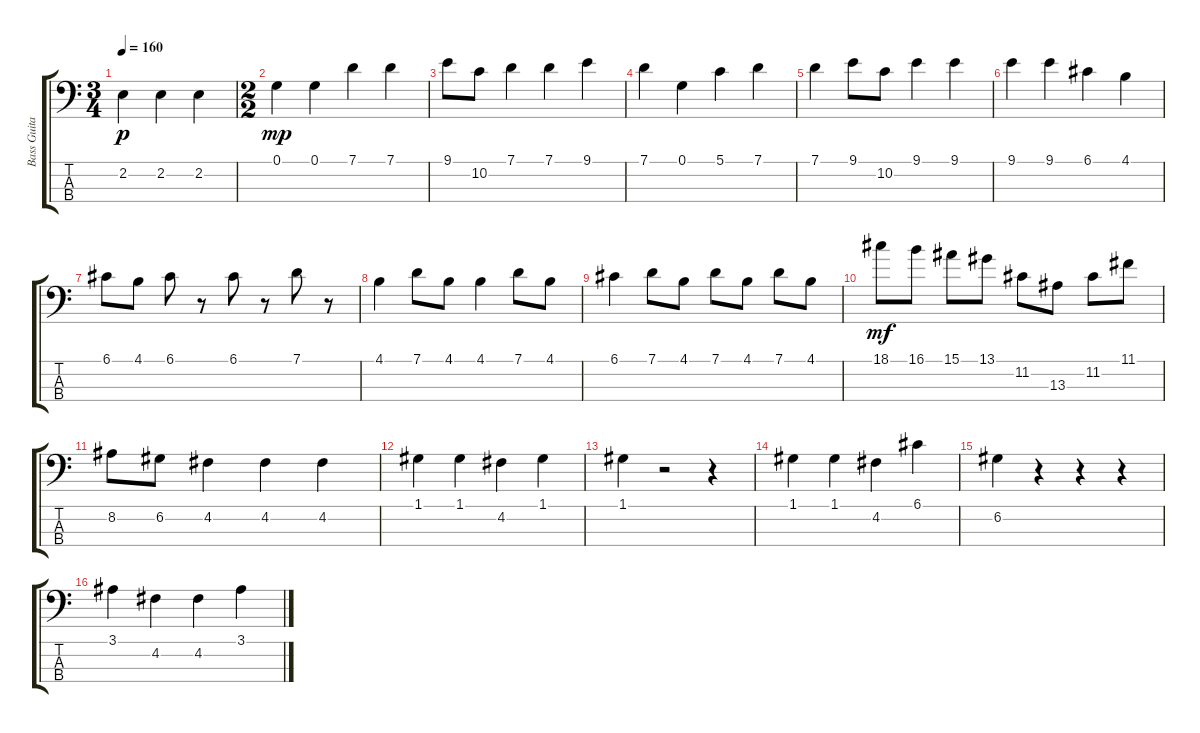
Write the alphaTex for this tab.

\track ("Bass Guitar 2" "Bass Guita") {instrument electricbasspick}
\staff {score tabs}
\tuning (G2 D2 A1 E1) {hide}
\ts (3 4)
\tempo 160
\clef f4
\ks c
2.2.4{dy p} 2.2.4 2.2.4 |
\ts (2 2)
0.1.4{dy mp} 0.1.4 7.1.4 7.1.4 |
9.1.8 10.2.8 7.1.4 7.1.4 9.1.4 |
7.1.4 0.1.4 5.1.4 7.1.4 |
7.1.4 9.1.8 10.2.8 9.1.4 9.1.4 |
9.1.4 9.1.4 6.1.4 4.1.4 |
6.1.8 4.1.8 6.1.8 r.8 6.1.8 r.8 7.1.8 r.8 |
4.1.4 7.1.8 4.1.8 4.1.4 7.1.8 4.1.8 |
6.1.4 7.1.8 4.1.8 7.1.8 4.1.8 7.1.8 4.1.8 |
18.1.8{dy mf} 16.1.8 15.1.8 13.1.8 11.2.8 13.3.8 11.2.8 11.1.8 |
8.2.8 6.2.8 4.2.4 4.2.4 4.2.4 |
1.1.4 1.1.4 4.2.4 1.1.4 |
1.1.4 r.2 r.4 |
1.1.4 1.1.4 4.2.4 6.1.4 |
6.2.4 r.4 r.4 r.4 |
3.1.4 4.2.4 4.2.4 3.1.4
